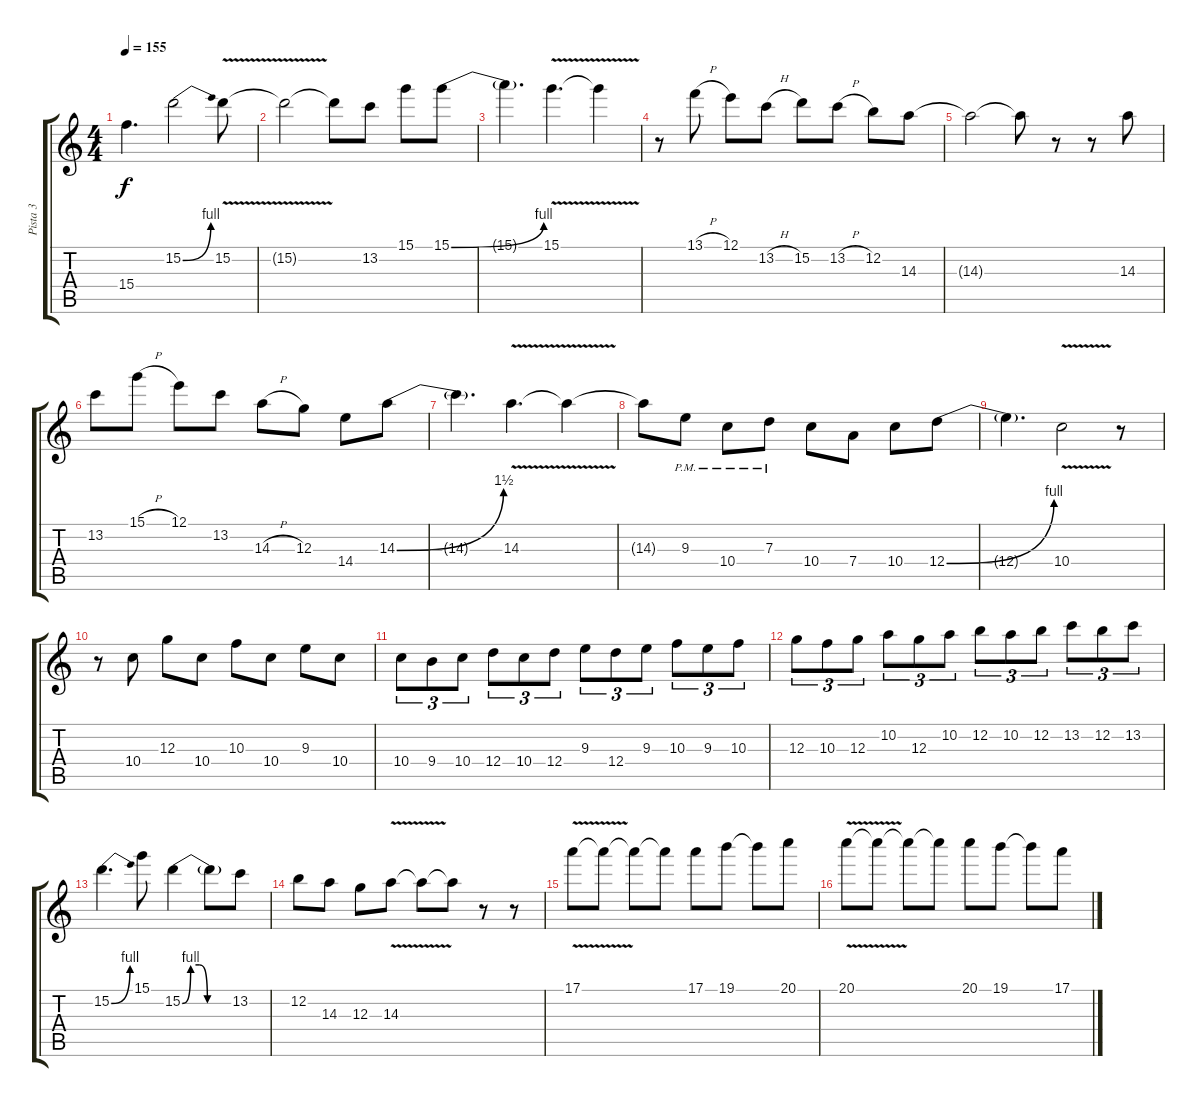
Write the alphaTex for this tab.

\track ("Pista 3" "Pista 3") {instrument distortionguitar}
\staff {score tabs}
\tuning (E4 B3 G3 D3 A2 E2) {hide}
\ts (4 4)
\tempo 155
\clef g2
\ks c
15.4{t}.4{d dy f} 15.2{be (bend 0 0 60 4)}.2 15.2{v}.8 |
15.2{t}.2 15.2{t}.8 13.2.8 15.1.8 15.1{be (bend 0 0 60 4)}.8 |
15.1{t}.4{d} 15.1{v}.4{d} 15.1{t}.4 |
r.8 13.1{h}.8 12.1.8 13.2{h}.8 15.2.8 13.2{h}.8 12.2.8 14.3.8 |
14.3{t}.2 14.3{t}.8 r.8 r.8 14.3.8 |
13.2.8 15.1{h}.8 12.1.8 13.2.8 14.3{h}.8 12.3.8 14.4.8 14.3{be (bend 0 0 60 6)}.8 |
14.3{t}.4{d} 14.3{v}.4{d} 14.3{t}.4 |
14.3{t}.8 9.3{pm}.8 10.4{pm}.8 7.3{pm}.8 10.4.8 7.4.8 10.4.8 12.4{be (bend 0 0 60 4)}.8 |
12.4{t}.4{d} 10.4{v}.2 r.8 |
r.8 10.4.8 12.3.8 10.4.8 10.3.8 10.4.8 9.3.8 10.4.8 |
10.4.8{tu (3 2)} 9.4.8{tu (3 2)} 10.4.8{tu (3 2)} 12.4.8{tu (3 2)} 10.4.8{tu (3 2)} 12.4.8{tu (3 2)} 9.3.8{tu (3 2)} 12.4.8{tu (3 2)} 9.3.8{tu (3 2)} 10.3.8{tu (3 2)} 9.3.8{tu (3 2)} 10.3.8{tu (3 2)} |
12.3.8{tu (3 2)} 10.3.8{tu (3 2)} 12.3.8{tu (3 2)} 10.2.8{tu (3 2)} 12.3.8{tu (3 2)} 10.2.8{tu (3 2)} 12.2.8{tu (3 2)} 10.2.8{tu (3 2)} 12.2.8{tu (3 2)} 13.2.8{tu (3 2)} 12.2.8{tu (3 2)} 13.2.8{tu (3 2)} |
15.2{be (bend 0 0 60 4)}.4{d} 15.1.8 15.2{be (custom 0 0 10 4 20 4 30 0 60 0)}.4 15.2{t}.8 13.2.8 |
12.2.8 14.3.8 12.3.8 14.3{v}.8 14.3{t}.8 14.3{t}.8 r.8 r.8 |
17.1{v}.8 17.1{t}.8 17.1{t}.8 17.1{t}.8 17.1.8 19.1.8 19.1{t}.8 20.1.8 |
20.1{v}.8 20.1{t}.8 20.1{t}.8 20.1{t}.8 20.1.8 19.1.8 19.1{t}.8 17.1.8
